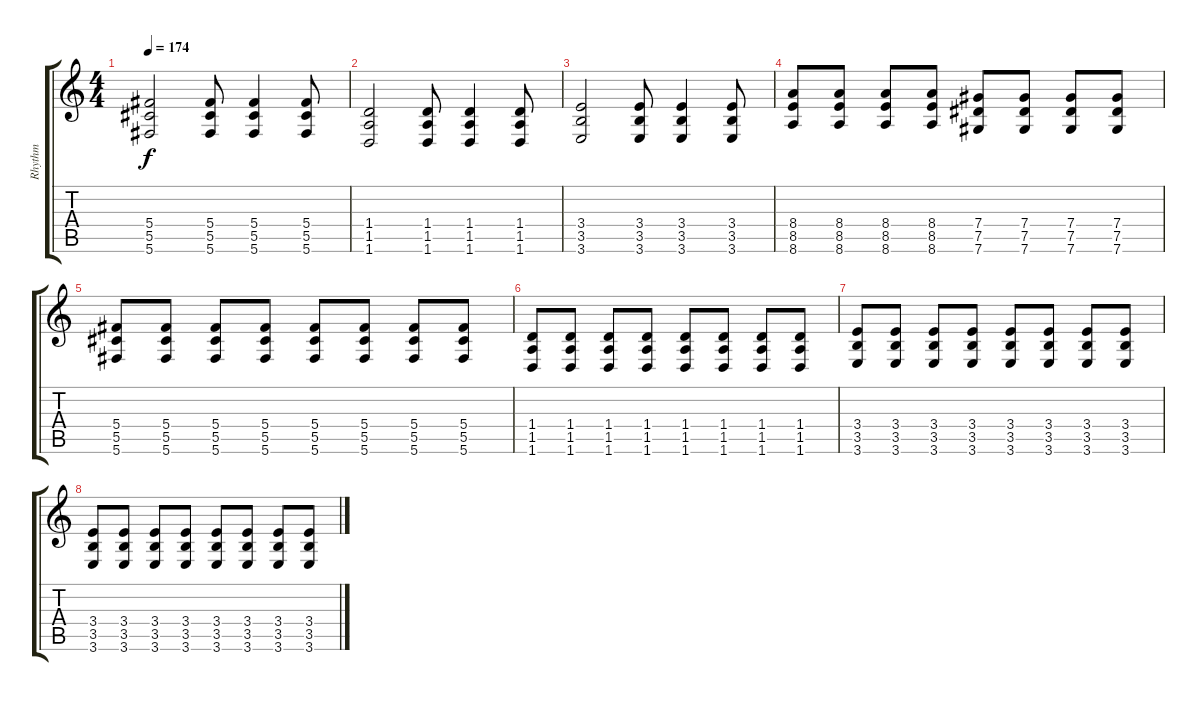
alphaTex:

\track ("Rhythm" "Rhythm") {instrument distortionguitar}
\staff {score tabs}
\tuning (Eb4 Bb3 Gb3 Db3 Ab2 Db2) {hide}
\ts (4 4)
\tempo 174
\clef g2
\ks c
(5.4 5.5 5.6).2{dy f} (5.4 5.5 5.6).8 (5.4 5.5 5.6).4 (5.4 5.5 5.6).8 |
(1.4 1.5 1.6).2 (1.4 1.5 1.6).8 (1.4 1.5 1.6).4 (1.4 1.5 1.6).8 |
(3.4 3.5 3.6).2 (3.4 3.5 3.6).8 (3.4 3.5 3.6).4 (3.4 3.5 3.6).8 |
(8.4 8.5 8.6).8 (8.4 8.5 8.6).8 (8.4 8.5 8.6).8 (8.4 8.5 8.6).8 (7.4 7.5 7.6).8 (7.4 7.5 7.6).8 (7.4 7.5 7.6).8 (7.4 7.5 7.6).8 |
(5.4 5.5 5.6).8 (5.4 5.5 5.6).8 (5.4 5.5 5.6).8 (5.4 5.5 5.6).8 (5.4 5.5 5.6).8 (5.4 5.5 5.6).8 (5.4 5.5 5.6).8 (5.4 5.5 5.6).8 |
(1.4 1.5 1.6).8 (1.4 1.5 1.6).8 (1.4 1.5 1.6).8 (1.4 1.5 1.6).8 (1.4 1.5 1.6).8 (1.4 1.5 1.6).8 (1.4 1.5 1.6).8 (1.4 1.5 1.6).8 |
(3.4 3.5 3.6).8 (3.4 3.5 3.6).8 (3.4 3.5 3.6).8 (3.4 3.5 3.6).8 (3.4 3.5 3.6).8 (3.4 3.5 3.6).8 (3.4 3.5 3.6).8 (3.4 3.5 3.6).8 |
(3.4 3.5 3.6).8 (3.4 3.5 3.6).8 (3.4 3.5 3.6).8 (3.4 3.5 3.6).8 (3.4 3.5 3.6).8 (3.4 3.5 3.6).8 (3.4 3.5 3.6).8 (3.4 3.5 3.6).8
